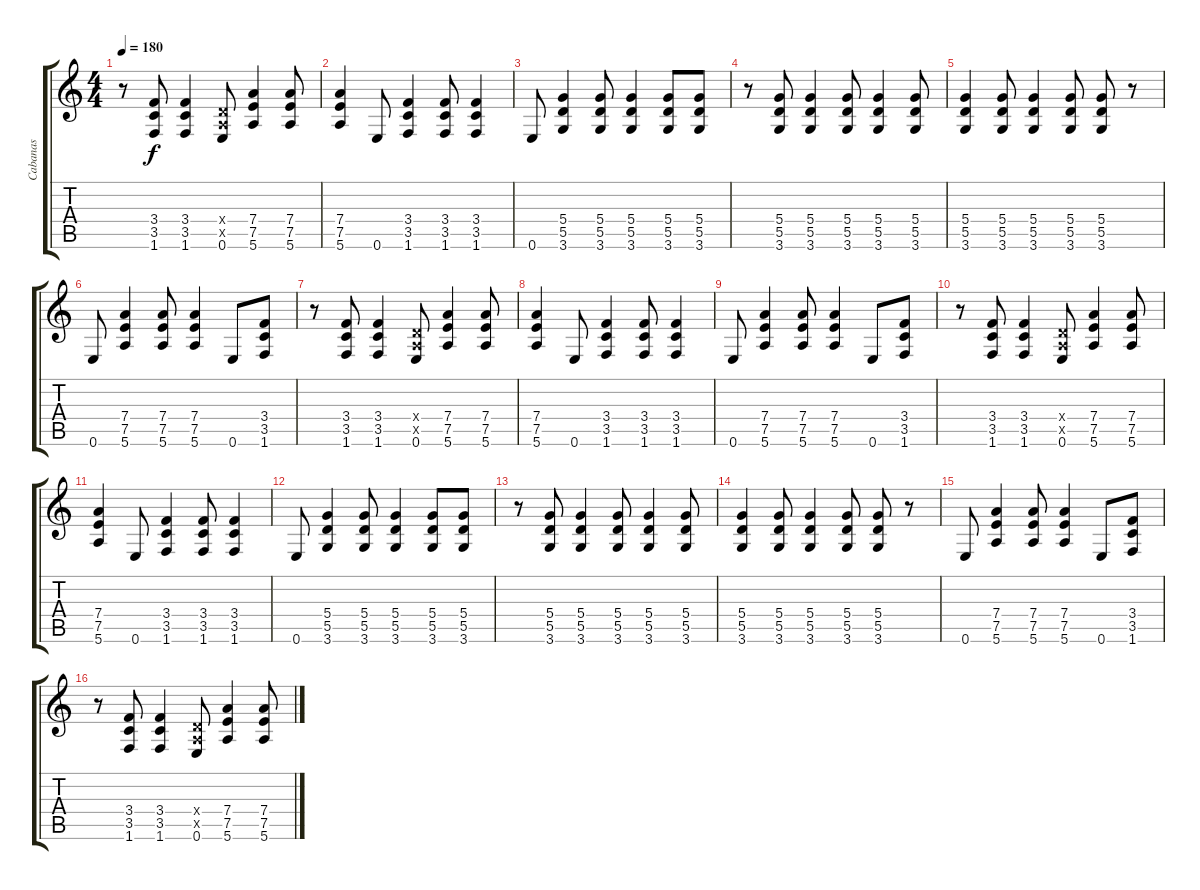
\track ("Cabanas" "Cabanas") {instrument acousticguitarsteel}
\staff {score tabs}
\tuning (E4 B3 G3 D3 A2 E2) {hide}
\ts (4 4)
\tempo 180
\clef g2
\ks c
r.8{dy f} (3.4 3.5 1.6).8 (3.4 3.5 1.6).4 (0.4{x} 0.5{x} 0.6).8 (7.4 7.5 5.6).4 (7.4 7.5 5.6).8 |
(7.4 7.5 5.6).4 0.6.8 (3.4 3.5 1.6).4 (3.4 3.5 1.6).8 (3.4 3.5 1.6).4 |
0.6.8 (5.4 5.5 3.6).4 (5.4 5.5 3.6).8 (5.4 5.5 3.6).4 (5.4 5.5 3.6).8 (5.4 5.5 3.6).8 |
r.8 (5.4 5.5 3.6).8 (5.4 5.5 3.6).4 (5.4 5.5 3.6).8 (5.4 5.5 3.6).4 (5.4 5.5 3.6).8 |
(5.4 5.5 3.6).4 (5.4 5.5 3.6).8 (5.4 5.5 3.6).4 (5.4 5.5 3.6).8 (5.4 5.5 3.6).8 r.8 |
0.6.8 (7.4 7.5 5.6).4 (7.4 7.5 5.6).8 (7.4 7.5 5.6).4 0.6.8 (3.4 3.5 1.6).8 |
r.8 (3.4 3.5 1.6).8 (3.4 3.5 1.6).4 (0.4{x} 0.5{x} 0.6).8 (7.4 7.5 5.6).4 (7.4 7.5 5.6).8 |
(7.4 7.5 5.6).4 0.6.8 (3.4 3.5 1.6).4 (3.4 3.5 1.6).8 (3.4 3.5 1.6).4 |
0.6.8 (7.4 7.5 5.6).4 (7.4 7.5 5.6).8 (7.4 7.5 5.6).4 0.6.8 (3.4 3.5 1.6).8 |
r.8 (3.4 3.5 1.6).8 (3.4 3.5 1.6).4 (0.4{x} 0.5{x} 0.6).8 (7.4 7.5 5.6).4 (7.4 7.5 5.6).8 |
(7.4 7.5 5.6).4 0.6.8 (3.4 3.5 1.6).4 (3.4 3.5 1.6).8 (3.4 3.5 1.6).4 |
0.6.8 (5.4 5.5 3.6).4 (5.4 5.5 3.6).8 (5.4 5.5 3.6).4 (5.4 5.5 3.6).8 (5.4 5.5 3.6).8 |
r.8 (5.4 5.5 3.6).8 (5.4 5.5 3.6).4 (5.4 5.5 3.6).8 (5.4 5.5 3.6).4 (5.4 5.5 3.6).8 |
(5.4 5.5 3.6).4 (5.4 5.5 3.6).8 (5.4 5.5 3.6).4 (5.4 5.5 3.6).8 (5.4 5.5 3.6).8 r.8 |
0.6.8 (7.4 7.5 5.6).4 (7.4 7.5 5.6).8 (7.4 7.5 5.6).4 0.6.8 (3.4 3.5 1.6).8 |
r.8 (3.4 3.5 1.6).8 (3.4 3.5 1.6).4 (0.4{x} 0.5{x} 0.6).8 (7.4 7.5 5.6).4 (7.4 7.5 5.6).8
